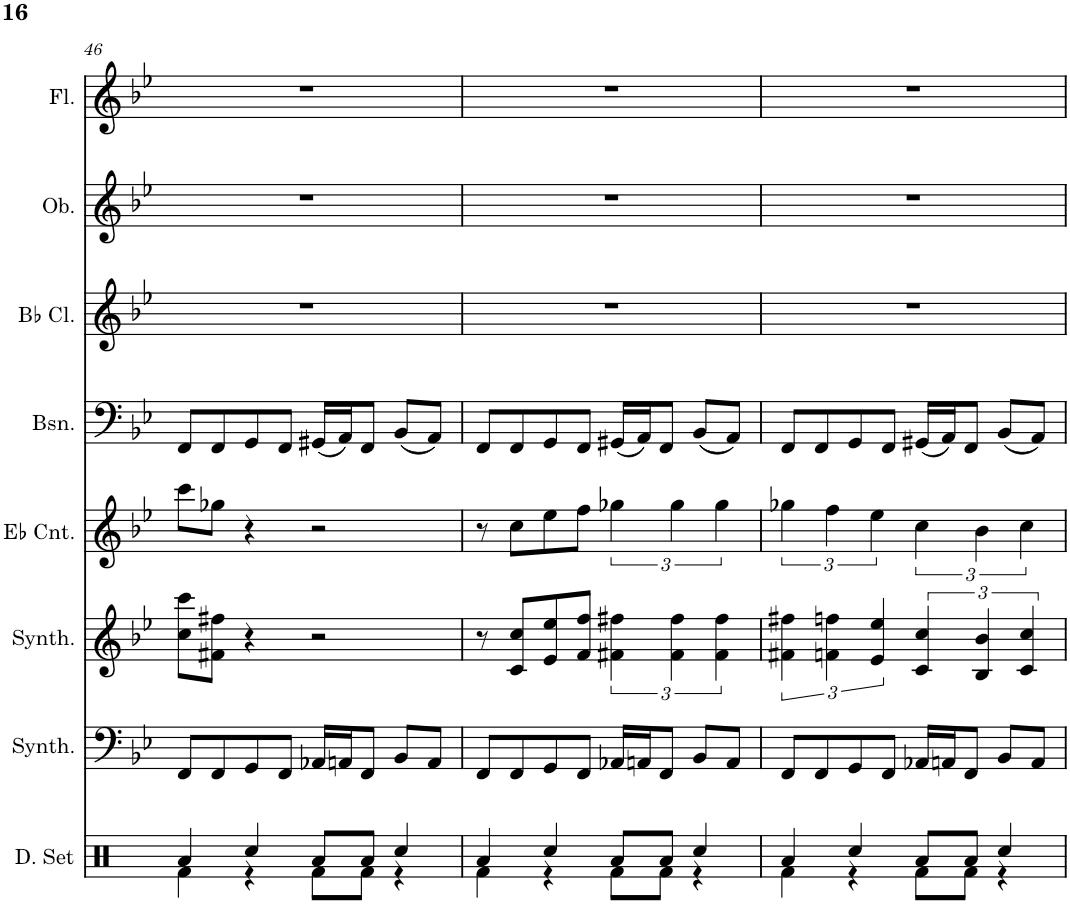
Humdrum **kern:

**kern	**kern	**kern	**kern	**kern	**kern	**kern	**kern
*part8	*part7	*part6	*part5	*part4	*part3	*part2	*part1
*staff8	*staff7	*staff6	*staff5	*staff4	*staff3	*staff2	*staff1
*I"Drumset, Percussion	*I"Bass Synthesizer, Synth Bass	*I"Brass Synthesizer, Brass Accomp.	*I"Eb Cornet, Trumpet	*I"Bassoon	*I"Bb Clarinet	*I"Oboe	*I"Flute
*I'D. Set	*I'Synth.	*I'Synth.	*I'Eb Cnt.	*I'Bsn.	*I'Bb Cl.	*I'Ob.	*I'Fl.
!!LO:PB:g=z
*clefX	*clefF4	*clefF4	*clefG2	*clefF4	*clefG2	*clefG2	*clefG2
*	*	*	*ITrd1c2	*	*ITrd1c2	*	*
*k[]	*k[b-e-]	*k[b-e-]	*k[b-e-]	*k[b-e-]	*k[b-e-]	*k[b-e-]	*k[b-e-]
*M4/4	*M4/4	*M4/4	*M4/4	*M4/4	*M4/4	*M4/4	*M4/4
=46	=46	=46	=46	=46	=46	=46	=46
*^	*	*	*	*	*	*	*
4Ra/	4Rf\	8FF/L	8cc\ 8ccc\L	8ccc\L	8FF/L	1r	1r	1r
.	.	8FF/	8f#X\ 8ff#X\J	8gg-X\J	8FF/	.	.	.
4Rcc/	4r	8GG/	4r	4r	8GG/	.	.	.
.	.	8FF/J	.	.	8FF/J	.	.	.
8Ra/L	8Rf\L	16AA-X/LL	2r	2r	(16GG#X/LL	.	.	.
.	.	16AAn/J	.	.	16AA/J)	.	.	.
8Ra/J	8Rf\J	8FF/J	.	.	8FF/J	.	.	.
4Rcc/	4r	8BB-/L	.	.	(8BB-/L	.	.	.
.	.	8AA/J	.	.	8AA/J)	.	.	.
=47	=47	=47	=47	=47	=47	=47	=47	=47
4Ra/	4Rf\	8FF/L	8r	8r	8FF/L	1r	1r	1r
.	.	8FF/	8c/ 8cc/L	8cc\L	8FF/	.	.	.
4Rcc/	4r	8GG/	8e-/ 8ee-/	8ee-\	8GG/	.	.	.
.	.	8FF/J	8f/ 8ff/J	8ff\J	8FF/J	.	.	.
8Ra/L	8Rf\L	16AA-X/LL	6f#X\ 6ff#X\	6gg-X\	(16GG#X/LL	.	.	.
.	.	16AAn/J	.	.	16AA/J)	.	.	.
8Ra/J	8Rf\J	8FF/J	.	.	8FF/J	.	.	.
.	.	.	6f#\ 6ff#\	6gg-\	.	.	.	.
4Rcc/	4r	8BB-/L	.	.	(8BB-/L	.	.	.
.	.	.	6f#\ 6ff#\	6gg-\	.	.	.	.
.	.	8AA/J	.	.	8AA/J)	.	.	.
=48	=48	=48	=48	=48	=48	=48	=48	=48
4Ra/	4Rf\	8FF/L	6f#X\ 6ff#X\	6gg-X\	8FF/L	1r	1r	1r
.	.	8FF/	.	.	8FF/	.	.	.
.	.	.	6fn\ 6ffn\	6ff\	.	.	.	.
4Rcc/	4r	8GG/	.	.	8GG/	.	.	.
.	.	.	6e-/ 6ee-/	6ee-\	.	.	.	.
.	.	8FF/J	.	.	8FF/J	.	.	.
8Ra/L	8Rf\L	16AA-X/LL	6c/ 6cc/	6cc\	(16GG#X/LL	.	.	.
.	.	16AAn/J	.	.	16AA/J)	.	.	.
8Ra/J	8Rf\J	8FF/J	.	.	8FF/J	.	.	.
.	.	.	6B-/ 6b-/	6b-\	.	.	.	.
4Rcc/	4r	8BB-/L	.	.	(8BB-/L	.	.	.
.	.	.	6c/ 6cc/	6cc\	.	.	.	.
.	.	8AA/J	.	.	8AA/J)	.	.	.
*v	*v	*	*	*	*	*	*	*
=	=	=	=	=	=	=	=
*-	*-	*-	*-	*-	*-	*-	*-
